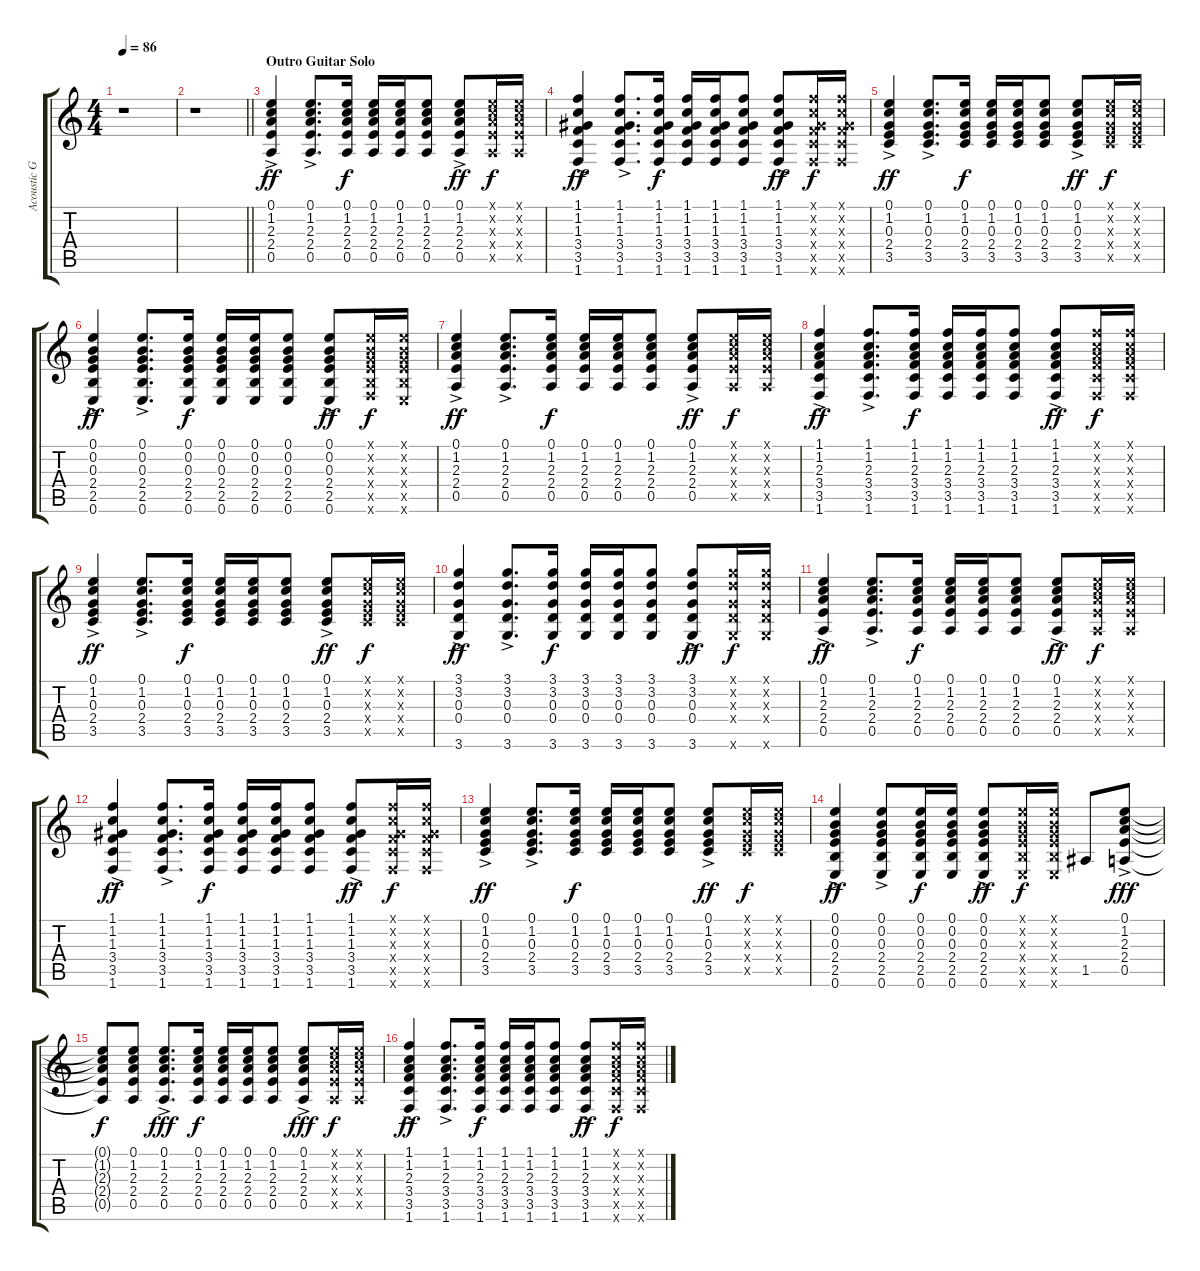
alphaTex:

\track ("Acoustic Guitar I" "Acoustic G") {instrument acousticguitarsteel}
\staff {score tabs}
\tuning (E4 B3 G3 D3 A2 E2) {hide}
\ts (4 4)
\tempo 86
\clef g2
\ks c
r.1{dy f} |
\barLineRight lightlight
r.1 |
\section ("" "Outro Guitar Solo")
(0.1{ac} 1.2{ac} 2.3{ac} 2.4{ac} 0.5{ac}).4{dy ff} (0.1{ac} 1.2{ac} 2.3{ac} 2.4{ac} 0.5{ac}).8{d} (0.1 1.2 2.3 2.4 0.5).16{dy f} (0.1 1.2 2.3 2.4 0.5).16 (0.1 1.2 2.3 2.4 0.5).16 (0.1 1.2 2.3 2.4 0.5).8 (0.1{ac} 1.2{ac} 2.3{ac} 2.4{ac} 0.5{ac}).8{dy ff} (0.1{x} 1.2{x} 2.3{x} 2.4{x} 0.5{x}).16{dy f} (0.1{x} 1.2{x} 2.3{x} 2.4{x} 0.5{x}).16 |
(1.1{ac} 1.2{ac} 1.3{ac} 3.4{ac} 3.5{ac} 1.6{ac}).4{dy ff} (1.1{ac} 1.2{ac} 1.3{ac} 3.4{ac} 3.5{ac} 1.6{ac}).8{d} (1.1 1.2 1.3 3.4 3.5 1.6).16{dy f} (1.1 1.2 1.3 3.4 3.5 1.6).16 (1.1 1.2 1.3 3.4 3.5 1.6).16 (1.1 1.2 1.3 3.4 3.5 1.6).8 (1.1{ac} 1.2{ac} 1.3{ac} 3.4{ac} 3.5{ac} 1.6{ac}).8{dy ff} (1.1{x} 1.2{x} 1.3{x} 3.4{x} 3.5{x} 1.6{x}).16{dy f} (1.1{x} 1.2{x} 1.3{x} 3.4{x} 3.5{x} 1.6{x}).16 |
(0.1{ac} 1.2{ac} 0.3{ac} 2.4{ac} 3.5{ac}).4{dy ff} (0.1{ac} 1.2{ac} 0.3{ac} 2.4{ac} 3.5{ac}).8{d} (0.1 1.2 0.3 2.4 3.5).16{dy f} (0.1 1.2 0.3 2.4 3.5).16 (0.1 1.2 0.3 2.4 3.5).16 (0.1 1.2 0.3 2.4 3.5).8 (0.1{ac} 1.2{ac} 0.3{ac} 2.4{ac} 3.5{ac}).8{dy ff} (0.1{x} 1.2{x} 0.3{x} 2.4{x} 3.5{x}).16{dy f} (0.1{x} 1.2{x} 0.3{x} 2.4{x} 3.5{x}).16 |
(0.1{ac} 0.2{ac} 0.3{ac} 2.4{ac} 2.5{ac} 0.6{ac}).4{dy ff} (0.1{ac} 0.2{ac} 0.3{ac} 2.4{ac} 2.5{ac} 0.6{ac}).8{d} (0.1 0.2 0.3 2.4 2.5 0.6).16{dy f} (0.1 0.2 0.3 2.4 2.5 0.6).16 (0.1 0.2 0.3 2.4 2.5 0.6).16 (0.1 0.2 0.3 2.4 2.5 0.6).8 (0.1{ac} 0.2{ac} 0.3{ac} 2.4{ac} 2.5{ac} 0.6{ac}).8{dy ff} (0.1{x} 0.2{x} 0.3{x} 2.4{x} 2.5{x} 1.6{x}).16{dy f} (0.1{x} 0.2{x} 0.3{x} 2.4{x} 2.5{x} 0.6{x}).16 |
(0.1{ac} 1.2{ac} 2.3{ac} 2.4{ac} 0.5{ac}).4{dy ff} (0.1{ac} 1.2{ac} 2.3{ac} 2.4{ac} 0.5{ac}).8{d} (0.1 1.2 2.3 2.4 0.5).16{dy f} (0.1 1.2 2.3 2.4 0.5).16 (0.1 1.2 2.3 2.4 0.5).16 (0.1 1.2 2.3 2.4 0.5).8 (0.1{ac} 1.2{ac} 2.3{ac} 2.4{ac} 0.5{ac}).8{dy ff} (0.1{x} 1.2{x} 2.3{x} 2.4{x} 0.5{x}).16{dy f} (0.1{x} 1.2{x} 2.3{x} 2.4{x} 0.5{x}).16 |
(1.1{ac} 1.2{ac} 2.3{ac} 3.4{ac} 3.5{ac} 1.6{ac}).4{dy ff} (1.1{ac} 1.2{ac} 2.3{ac} 3.4{ac} 3.5{ac} 1.6{ac}).8{d} (1.1 1.2 2.3 3.4 3.5 1.6).16{dy f} (1.1 1.2 2.3 3.4 3.5 1.6).16 (1.1 1.2 2.3 3.4 3.5 1.6).16 (1.1 1.2 2.3 3.4 3.5 1.6).8 (1.1{ac} 1.2{ac} 2.3{ac} 3.4{ac} 3.5{ac} 1.6{ac}).8{dy ff} (1.1{x} 1.2{x} 2.3{x} 3.4{x} 3.5{x} 1.6{x}).16{dy f} (1.1{x} 1.2{x} 2.3{x} 3.4{x} 3.5{x} 1.6{x}).16 |
(0.1{ac} 1.2{ac} 0.3{ac} 2.4{ac} 3.5{ac}).4{dy ff} (0.1{ac} 1.2{ac} 0.3{ac} 2.4{ac} 3.5{ac}).8{d} (0.1 1.2 0.3 2.4 3.5).16{dy f} (0.1 1.2 0.3 2.4 3.5).16 (0.1 1.2 0.3 2.4 3.5).16 (0.1 1.2 0.3 2.4 3.5).8 (0.1{ac} 1.2{ac} 0.3{ac} 2.4{ac} 3.5{ac}).8{dy ff} (0.1{x} 1.2{x} 0.3{x} 2.4{x} 3.5{x}).16{dy f} (0.1{x} 1.2{x} 0.3{x} 2.4{x} 3.5{x}).16 |
(3.1{ac} 3.2{ac} 0.3{ac} 0.4{ac} 3.6{ac}).4{dy ff} (3.1{ac} 3.2{ac} 0.3{ac} 0.4{ac} 3.6{ac}).8{d} (3.1 3.2 0.3 0.4 3.6).16{dy f} (3.1 3.2 0.3 0.4 3.6).16 (3.1 3.2 0.3 0.4 3.6).16 (3.1 3.2 0.3 0.4 3.6).8 (3.1{ac} 3.2{ac} 0.3{ac} 0.4{ac} 3.6{ac}).8{dy ff} (3.1{x} 3.2{x} 0.3{x} 0.4{x} 3.6{x}).16{dy f} (3.1{x} 3.2{x} 0.3{x} 0.4{x} 3.6{x}).16 |
(0.1{ac} 1.2{ac} 2.3{ac} 2.4{ac} 0.5{ac}).4{dy ff} (0.1{ac} 1.2{ac} 2.3{ac} 2.4{ac} 0.5{ac}).8{d} (0.1 1.2 2.3 2.4 0.5).16{dy f} (0.1 1.2 2.3 2.4 0.5).16 (0.1 1.2 2.3 2.4 0.5).16 (0.1 1.2 2.3 2.4 0.5).8 (0.1{ac} 1.2{ac} 2.3{ac} 2.4{ac} 0.5{ac}).8{dy ff} (0.1{x} 1.2{x} 2.3{x} 2.4{x} 0.5{x}).16{dy f} (0.1{x} 1.2{x} 2.3{x} 2.4{x} 0.5{x}).16 |
(1.1{ac} 1.2{ac} 1.3{ac} 3.4{ac} 3.5{ac} 1.6{ac}).4{dy ff} (1.1{ac} 1.2{ac} 1.3{ac} 3.4{ac} 3.5{ac} 1.6{ac}).8{d} (1.1 1.2 1.3 3.4 3.5 1.6).16{dy f} (1.1 1.2 1.3 3.4 3.5 1.6).16 (1.1 1.2 1.3 3.4 3.5 1.6).16 (1.1 1.2 1.3 3.4 3.5 1.6).8 (1.1{ac} 1.2{ac} 1.3{ac} 3.4{ac} 3.5{ac} 1.6{ac}).8{dy ff} (1.1{x} 1.2{x} 1.3{x} 3.4{x} 3.5{x} 1.6{x}).16{dy f} (1.1{x} 1.2{x} 1.3{x} 3.4{x} 3.5{x} 1.6{x}).16 |
(0.1{ac} 1.2{ac} 0.3{ac} 2.4{ac} 3.5{ac}).4{dy ff} (0.1{ac} 1.2{ac} 0.3{ac} 2.4{ac} 3.5{ac}).8{d} (0.1 1.2 0.3 2.4 3.5).16{dy f} (0.1 1.2 0.3 2.4 3.5).16 (0.1 1.2 0.3 2.4 3.5).16 (0.1 1.2 0.3 2.4 3.5).8 (0.1{ac} 1.2{ac} 0.3{ac} 2.4{ac} 3.5{ac}).8{dy ff} (0.1{x} 1.2{x} 0.3{x} 2.4{x} 3.5{x}).16{dy f} (0.1{x} 1.2{x} 0.3{x} 2.4{x} 3.5{x}).16 |
(0.1{ac} 0.2{ac} 0.3{ac} 2.4{ac} 2.5{ac} 0.6{ac}).4{dy ff} (0.1{ac} 0.2{ac} 0.3{ac} 2.4{ac} 2.5{ac} 0.6{ac}).8 (0.1 0.2 0.3 2.4 2.5 0.6).16{dy f} (0.1 0.2 0.3 2.4 2.5 0.6).16 (0.1{ac} 0.2{ac} 0.3{ac} 2.4{ac} 2.5{ac} 0.6{ac}).8{dy ff} (0.1{x} 0.2{x} 0.3{x} 2.4{x} 2.5{x} 0.6{x}).16{dy f} (0.1{x} 0.2{x} 0.3{x} 2.4{x} 2.5{x} 0.6{x}).16 1.5.8 (0.1{ac} 1.2{ac} 2.3{ac} 2.4{ac} 0.5{ac}).8{dy fff} |
(0.1{t} 1.2{t} 2.3{t} 2.4{t} 0.5{t}).8{dy f} (0.1 1.2 2.3 2.4 0.5).8 (0.1{ac} 1.2{ac} 2.3{ac} 2.4{ac} 0.5{ac}).8{d dy fff} (0.1 1.2 2.3 2.4 0.5).16{dy f} (0.1 1.2 2.3 2.4 0.5).16 (0.1 1.2 2.3 2.4 0.5).16 (0.1 1.2 2.3 2.4 0.5).8 (0.1{ac} 1.2{ac} 2.3{ac} 2.4{ac} 0.5{ac}).8{dy fff} (0.1{x} 1.2{x} 2.3{x} 2.4{x} 0.5{x}).16{dy f} (0.1{x} 1.2{x} 2.3{x} 2.4{x} 0.5{x}).16 |
(1.1{ac} 1.2{ac} 2.3{ac} 3.4{ac} 3.5{ac} 1.6{ac}).4{dy ff} (1.1{ac} 1.2{ac} 2.3{ac} 3.4{ac} 3.5{ac} 1.6{ac}).8{d} (1.1 1.2 2.3 3.4 3.5 1.6).16{dy f} (1.1 1.2 2.3 3.4 3.5 1.6).16 (1.1 1.2 2.3 3.4 3.5 1.6).16 (1.1 1.2 2.3 3.4 3.5 1.6).8 (1.1{ac} 1.2{ac} 2.3{ac} 3.4{ac} 3.5{ac} 1.6{ac}).8{dy ff} (1.1{x} 1.2{x} 2.3{x} 3.4{x} 3.5{x} 1.6{x}).16{dy f} (1.1{x} 1.2{x} 2.3{x} 3.4{x} 3.5{x} 1.6{x}).16
